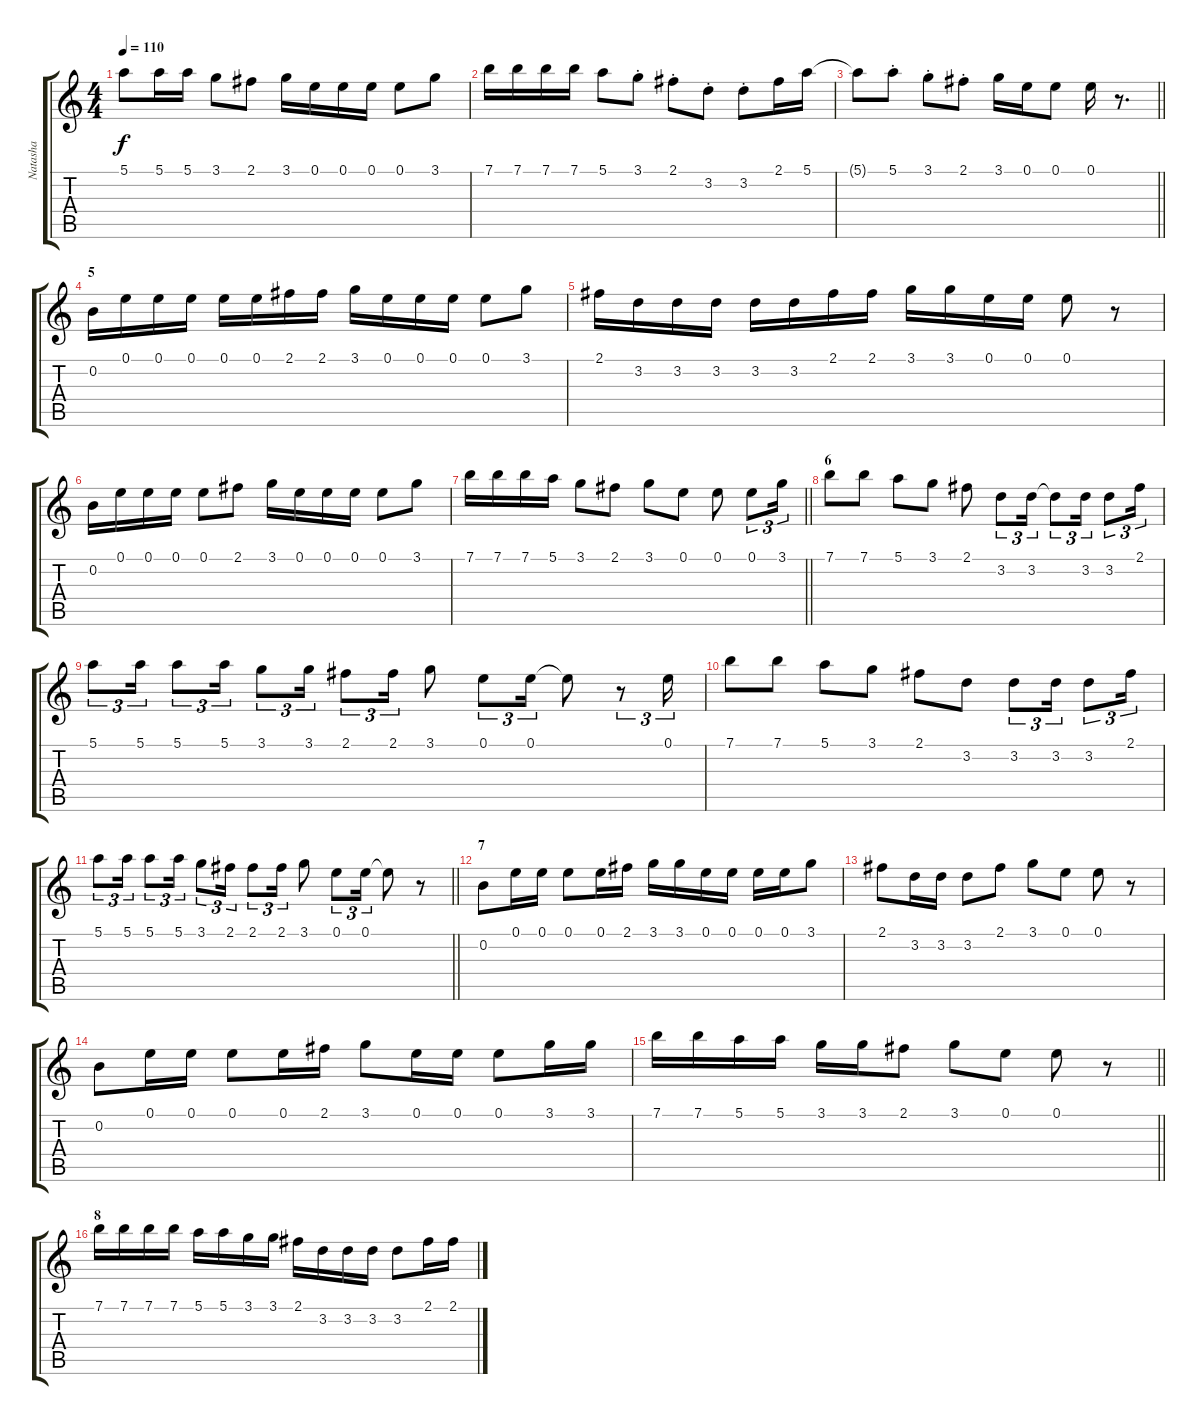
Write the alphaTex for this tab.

\track ("Natasha" "Natasha") {instrument acousticguitarnylon}
\staff {score tabs}
\tuning (E4 B3 G3 D3 A2 E2) {hide}
\ts (4 4)
\tempo 110
\clef g2
\ks c
5.1.8{dy f} 5.1.16 5.1.16 3.1.8 2.1.8 3.1.16 0.1.16 0.1.16 0.1.16 0.1.8 3.1.8 |
7.1.16 7.1.16 7.1.16 7.1.16 5.1.8 3.1{st}.8 2.1{st}.8 3.2{st}.8 3.2{st}.8 2.1.16 5.1.16 |
\barLineRight lightlight
5.1{t}.8 5.1{st}.8 3.1{st}.8 2.1{st}.8 3.1.16 0.1.16 0.1.8 0.1.16 r.8{d} |
\section ("" "5")
0.2.16 0.1.16 0.1.16 0.1.16 0.1.16 0.1.16 2.1.16 2.1.16 3.1.16 0.1.16 0.1.16 0.1.16 0.1.8 3.1.8 |
2.1.16 3.2.16 3.2.16 3.2.16 3.2.16 3.2.16 2.1.16 2.1.16 3.1.16 3.1.16 0.1.16 0.1.16 0.1.8 r.8 |
0.2.16 0.1.16 0.1.16 0.1.16 0.1.8 2.1.8 3.1.16 0.1.16 0.1.16 0.1.16 0.1.8 3.1.8 |
\barLineRight lightlight
7.1.16 7.1.16 7.1.16 5.1.16 3.1.8 2.1.8 3.1.8 0.1.8 0.1.8 0.1.8{tu (3 2)} 3.1.16{tu (3 2)} |
\section ("" "6")
7.1.8 7.1.8 5.1.8 3.1.8 2.1.8 3.2.8{tu (3 2)} 3.2.16{tu (3 2)} 3.2{t}.8{tu (3 2)} 3.2.16{tu (3 2)} 3.2.8{tu (3 2)} 2.1.16{tu (3 2)} |
5.1.8{tu (3 2)} 5.1.16{tu (3 2)} 5.1.8{tu (3 2)} 5.1.16{tu (3 2)} 3.1.8{tu (3 2)} 3.1.16{tu (3 2)} 2.1.8{tu (3 2)} 2.1.16{tu (3 2)} 3.1.8 0.1.8{tu (3 2)} 0.1.16{tu (3 2)} 0.1{t}.8 r.8{tu (3 2)} 0.1.16{tu (3 2)} |
7.1.8 7.1.8 5.1.8 3.1.8 2.1.8 3.2.8 3.2.8{tu (3 2)} 3.2.16{tu (3 2)} 3.2.8{tu (3 2)} 2.1.16{tu (3 2)} |
\barLineRight lightlight
5.1.8{tu (3 2)} 5.1.16{tu (3 2)} 5.1.8{tu (3 2)} 5.1.16{tu (3 2)} 3.1.8{tu (3 2)} 2.1.16{tu (3 2)} 2.1.8{tu (3 2)} 2.1.16{tu (3 2)} 3.1.8 0.1.8{tu (3 2)} 0.1.16{tu (3 2)} 0.1{t}.8 r.8 |
\section ("" "7")
0.2.8 0.1.16 0.1.16 0.1.8 0.1.16 2.1.16 3.1.16 3.1.16 0.1.16 0.1.16 0.1.16 0.1.16 3.1.8 |
2.1.8 3.2.16 3.2.16 3.2.8 2.1.8 3.1.8 0.1.8 0.1.8 r.8 |
0.2.8 0.1.16 0.1.16 0.1.8 0.1.16 2.1.16 3.1.8 0.1.16 0.1.16 0.1.8 3.1.16 3.1.16 |
\barLineRight lightlight
7.1.16 7.1.16 5.1.16 5.1.16 3.1.16 3.1.16 2.1.8 3.1.8 0.1.8 0.1.8 r.8 |
\section ("" "8")
7.1.16 7.1.16 7.1.16 7.1.16 5.1.16 5.1.16 3.1.16 3.1.16 2.1.16 3.2.16 3.2.16 3.2.16 3.2.8 2.1.16 2.1.16
